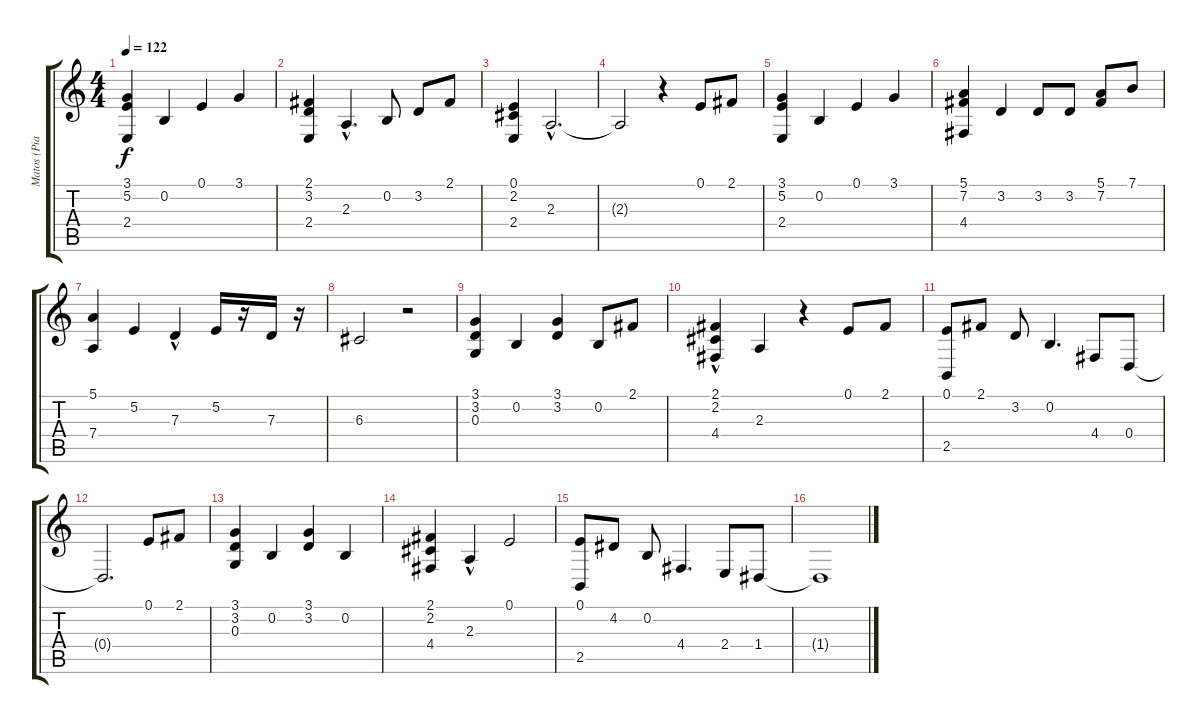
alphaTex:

\track ("Matos (Piano)" "Matos (Pia") {instrument acousticgrandpiano}
\staff {score tabs}
\tuning (E4 B3 G3 D3 A2 E2) {hide}
\ts (4 4)
\tempo 122
\clef g2
\ks c
(3.1 5.2 2.4).4{dy f instrument acousticgrandpiano} 0.2.4 0.1.4 3.1.4 |
(2.1 3.2 2.4).4 2.3{hac}.4{d} 0.2.8 3.2.8 2.1.8 |
(0.1 2.2 2.4).4 2.3{hac}.2{d} |
2.3{t}.2 r.4 0.1.8 2.1.8 |
(3.1 5.2 2.4).4 0.2.4 0.1.4 3.1.4 |
(5.1 7.2 4.4).4 3.2.4 3.2.8 3.2.8 (5.1 7.2).8 7.1.8 |
(5.1 7.4).4 5.2.4 7.3{hac}.4 5.2.16 r.16 7.3.16 r.16 |
6.3.2 r.2 |
(3.1 3.2 0.3).4 0.2.4 (3.1 3.2).4 0.2.8 2.1.8 |
(2.1{hac} 2.2{hac} 4.4).4 2.3.4 r.4 0.1.8 2.1.8 |
(0.1 2.5).8 2.1.8 3.2.8 0.2.4{d} 4.4.8 0.4.8 |
0.4{t}.2{d} 0.1.8 2.1.8 |
(3.1 3.2 0.3).4 0.2.4 (3.1 3.2).4 0.2.4 |
(2.1 2.2 4.4).4 2.3{hac}.4 0.1.2 |
(0.1 2.5).8 4.2.8 0.2.8 4.4.4{d} 2.4.8 1.4.8 |
1.4{t}.1
